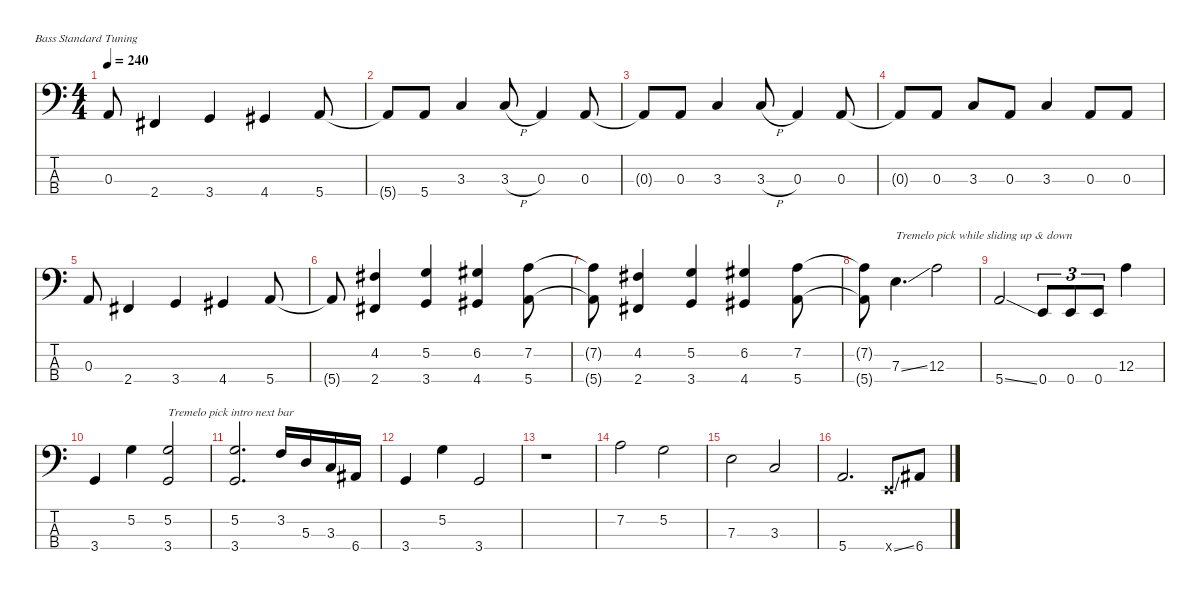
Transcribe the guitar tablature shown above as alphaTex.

\defaultSystemsLayout 4
\hideDynamics
\bracketExtendMode nobrackets
\singleTrackTrackNamePolicy hidden
\multiTrackTrackNamePolicy hidden
\otherSystemsTrackNameOrientation horizontal
\track ("Bass" "el.bs.") {instrument electricbassfinger}
\staff {score tabs}
\tuning (G2 D2 A1 E1)
\ts (4 4)
\tempo 240
\clef f4
\ks c
0.3.8{dy f} 2.4{acc #}.4 3.4.4 4.4{acc #}.4 5.4.8 |
5.4{t}.8 5.4.8 3.3.4 3.3{h}.8 0.3.4 0.3.8 |
0.3{t}.8 0.3.8 3.3.4 3.3{h}.8 0.3.4 0.3.8 |
0.3{t}.8 0.3.8 3.3.8 0.3.8 3.3.4 0.3.8 0.3.8 |
0.3.8 2.4{acc #}.4 3.4.4 4.4{acc #}.4 5.4.8 |
5.4{t}.8 (4.2{acc #} 2.4{acc #}).4 (5.2 3.4).4 (6.2{acc #} 4.4{acc #}).4 (7.2 5.4).8 |
(7.2{t} 5.4{t}).8 (4.2{acc #} 2.4{acc #}).4 (5.2 3.4).4 (6.2{acc #} 4.4{acc #}).4 (7.2 5.4).8 |
(7.2{t} 5.4{t}).8 7.3{ss}.4{d txt "Tremelo pick while sliding up & down"} 12.3.2 |
5.4{ss}.2 0.4.8{tu (3 2)} 0.4.8{tu (3 2)} 0.4.8{tu (3 2)} 12.3.4 |
3.4.4 5.2.4 (5.2 3.4).2{txt "Tremelo pick intro next bar"} |
(5.2 3.4).2{d} 3.2.16 5.3.16 3.3.16 6.4{acc #}.16 |
3.4.4 5.2.4 3.4.2 |
r.1 |
7.2.2 5.2.2 |
7.3.2 3.3.2 |
5.4.2{d} 0.4{ss x}.8 6.4{acc #}.8
